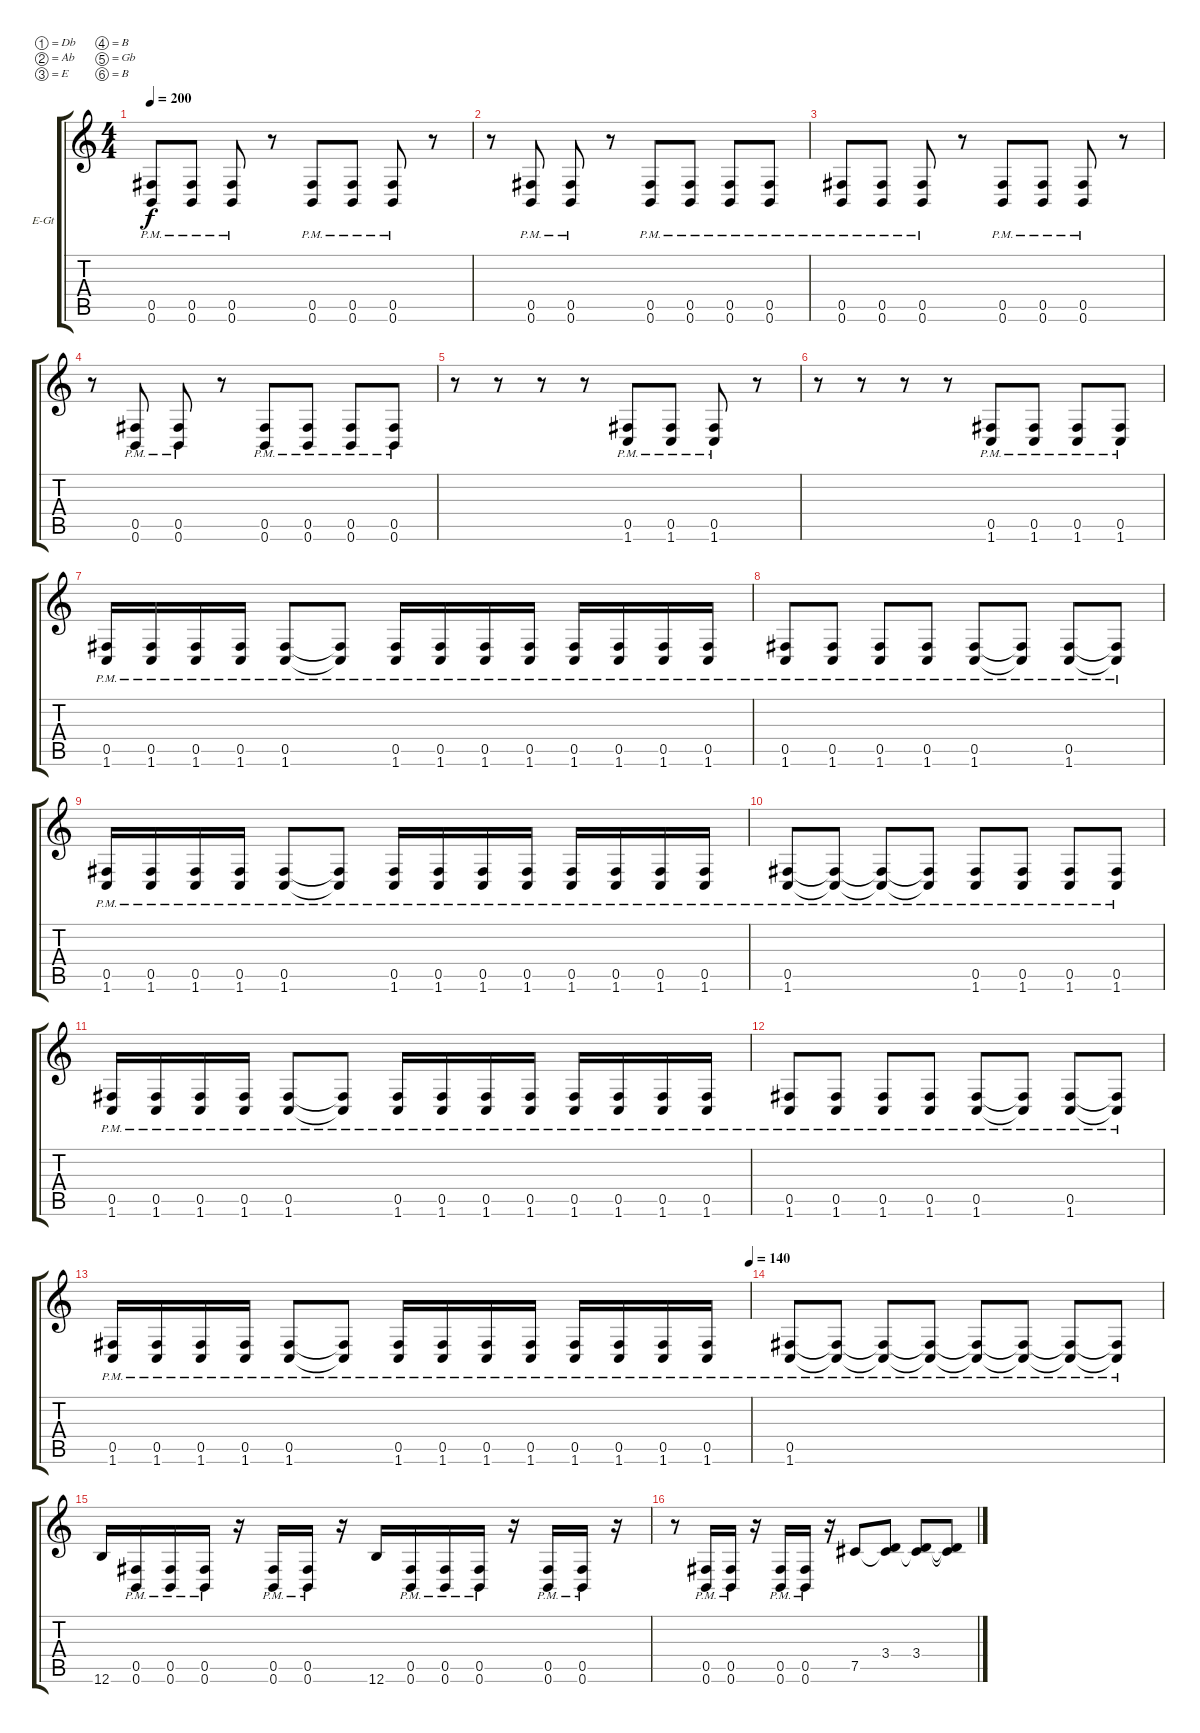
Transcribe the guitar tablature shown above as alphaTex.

\bracketExtendMode groupsimilarinstruments
\firstSystemTrackNameOrientation horizontal
\otherSystemsTrackNameOrientation horizontal
\track ("Left Guitar" "E-Gt") {instrument distortionguitar}
\staff {score tabs}
\tuning (Db4 Ab3 E3 B2 Gb2 B1)
\ts (4 4)
\tempo 200
\clef g2
\ks c
(0.6{pm} 0.5{pm}).8{dy f} (0.5{pm} 0.6{pm}).8 (0.6{pm} 0.5{pm}).8 r.8 (0.6{pm} 0.5{pm}).8 (0.5{pm} 0.6{pm}).8 (0.6{pm} 0.5{pm}).8 r.8 |
r.8 (0.5{pm} 0.6{pm}).8 (0.6{pm} 0.5{pm}).8 r.8 (0.5{pm} 0.6{pm}).8 (0.6{pm} 0.5{pm}).8 (0.5{pm} 0.6{pm}).8 (0.5{pm} 0.6{pm}).8 |
(0.6{pm} 0.5{pm}).8 (0.5{pm} 0.6{pm}).8 (0.6{pm} 0.5{pm}).8 r.8 (0.6{pm} 0.5{pm}).8 (0.5{pm} 0.6{pm}).8 (0.6{pm} 0.5{pm}).8 r.8 |
r.8 (0.5{pm} 0.6{pm}).8 (0.6{pm} 0.5{pm}).8 r.8 (0.5{pm} 0.6{pm}).8 (0.6{pm} 0.5{pm}).8 (0.5{pm} 0.6{pm}).8 (0.5{pm} 0.6{pm}).8 |
r.8 r.8 r.8 r.8 (0.5{pm} 1.6{pm}).8 (0.5{pm} 1.6{pm}).8 (0.5{pm} 1.6{pm}).8 r.8 |
r.8 r.8 r.8 r.8 (1.6{pm} 0.5{pm}).8 (1.6{pm} 0.5{pm}).8 (1.6{pm} 0.5{pm}).8 (1.6{pm} 0.5{pm}).8 |
(1.6{pm} 0.5{pm}).16 (1.6{pm} 0.5{pm}).16 (1.6{pm} 0.5{pm}).16 (1.6{pm} 0.5{pm}).16 (1.6{pm} 0.5{pm}).8 (1.6{pm t} 0.5{pm t}).8 (1.6{pm} 0.5{pm}).16 (0.5{pm} 1.6{pm}).16 (1.6{pm} 0.5{pm}).16 (0.5{pm} 1.6{pm}).16 (1.6{pm} 0.5{pm}).16 (0.5{pm} 1.6{pm}).16 (1.6{pm} 0.5{pm}).16 (0.5{pm} 1.6{pm}).16 |
(1.6{pm} 0.5{pm}).8 (1.6{pm} 0.5{pm}).8 (1.6{pm} 0.5{pm}).8 (1.6{pm} 0.5{pm}).8 (1.6{pm} 0.5{pm}).8 (1.6{pm t} 0.5{pm t}).8 (0.5{pm} 1.6{pm}).8 (1.6{pm t} 0.5{pm t}).8 |
(1.6{pm} 0.5{pm}).16 (1.6{pm} 0.5{pm}).16 (1.6{pm} 0.5{pm}).16 (1.6{pm} 0.5{pm}).16 (1.6{pm} 0.5{pm}).8 (1.6{pm t} 0.5{pm t}).8 (1.6{pm} 0.5{pm}).16 (0.5{pm} 1.6{pm}).16 (1.6{pm} 0.5{pm}).16 (0.5{pm} 1.6{pm}).16 (1.6{pm} 0.5{pm}).16 (0.5{pm} 1.6{pm}).16 (1.6{pm} 0.5{pm}).16 (0.5{pm} 1.6{pm}).16 |
(1.6{pm} 0.5{pm}).8 (1.6{pm t} 0.5{pm t}).8 (1.6{pm t} 0.5{pm t}).8 (1.6{pm t} 0.5{pm t}).8 (0.5{pm} 1.6{pm}).8 (1.6{pm} 0.5{pm}).8 (0.5{pm} 1.6{pm}).8 (1.6{pm} 0.5{pm}).8 |
(1.6{pm} 0.5{pm}).16 (1.6{pm} 0.5{pm}).16 (1.6{pm} 0.5{pm}).16 (1.6{pm} 0.5{pm}).16 (1.6{pm} 0.5{pm}).8 (1.6{pm t} 0.5{pm t}).8 (1.6{pm} 0.5{pm}).16 (0.5{pm} 1.6{pm}).16 (1.6{pm} 0.5{pm}).16 (0.5{pm} 1.6{pm}).16 (1.6{pm} 0.5{pm}).16 (0.5{pm} 1.6{pm}).16 (1.6{pm} 0.5{pm}).16 (0.5{pm} 1.6{pm}).16 |
(1.6{pm} 0.5{pm}).8 (1.6{pm} 0.5{pm}).8 (1.6{pm} 0.5{pm}).8 (1.6{pm} 0.5{pm}).8 (1.6{pm} 0.5{pm}).8 (1.6{pm t} 0.5{pm t}).8 (0.5{pm} 1.6{pm}).8 (1.6{pm t} 0.5{pm t}).8 |
\tempo (140 1)
(1.6{pm} 0.5{pm}).16 (1.6{pm} 0.5{pm}).16 (1.6{pm} 0.5{pm}).16 (1.6{pm} 0.5{pm}).16 (1.6{pm} 0.5{pm}).8 (1.6{pm t} 0.5{pm t}).8 (1.6{pm} 0.5{pm}).16 (0.5{pm} 1.6{pm}).16 (1.6{pm} 0.5{pm}).16 (0.5{pm} 1.6{pm}).16 (1.6{pm} 0.5{pm}).16 (0.5{pm} 1.6{pm}).16 (1.6{pm} 0.5{pm}).16 (0.5{pm} 1.6{pm}).16 |
(0.5{pm} 1.6{pm}).8 (1.6{pm t} 0.5{pm t}).8 (1.6{pm t} 0.5{pm t}).8 (1.6{pm t} 0.5{pm t}).8 (1.6{pm t} 0.5{pm t}).8 (1.6{pm t} 0.5{pm t}).8 (1.6{pm t} 0.5{pm t}).8 (1.6{pm t} 0.5{pm t}).8 |
12.6.16 (0.6{pm} 0.5{pm}).16 (0.6{pm} 0.5{pm}).16 (0.6{pm} 0.5{pm}).16 r.16 (0.6{pm} 0.5{pm}).16 (0.6{pm} 0.5{pm}).16 r.16 12.6.16 (0.6{pm} 0.5{pm}).16 (0.6{pm} 0.5{pm}).16 (0.6{pm} 0.5{pm}).16 r.16 (0.6{pm} 0.5{pm}).16 (0.5{pm} 0.6{pm}).16 r.16 |
r.8 (0.6{pm} 0.5{pm}).16 (0.6{pm} 0.5{pm}).16 r.16 (0.6{pm} 0.5{pm}).16 (0.5{pm} 0.6{pm}).16 r.16 7.5.8 (3.4 7.5{t}).8 (3.4 7.5{t}).8 (3.4{t} 7.5{t}).8
